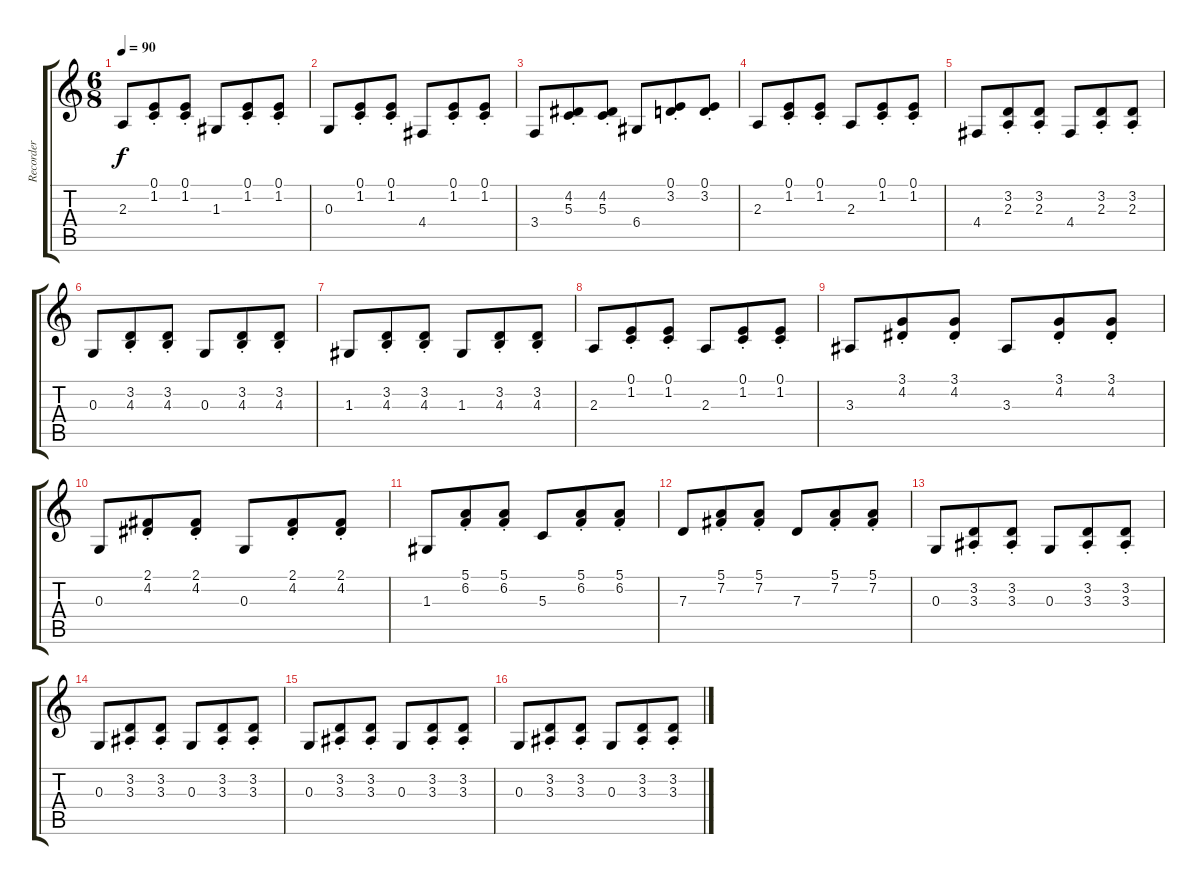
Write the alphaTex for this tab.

\track ("Recorder" "Recorder") {instrument recorder}
\staff {score tabs}
\tuning (E4 B3 G3 D3 A2 E2) {hide}
\ts (6 8)
\tempo 90
\clef g2
\ks c
2.3.8{dy f} (0.1{st} 1.2{st}).8 (0.1{st} 1.2{st}).8 1.3.8 (0.1{st} 1.2{st}).8 (0.1{st} 1.2{st}).8 |
0.3.8 (0.1{st} 1.2{st}).8 (0.1{st} 1.2{st}).8 4.4.8 (0.1{st} 1.2{st}).8 (0.1{st} 1.2{st}).8 |
3.4.8 (4.2{st} 5.3{st}).8 (4.2{st} 5.3{st}).8 6.4.8 (0.1{st} 3.2{st}).8 (0.1{st} 3.2{st}).8 |
2.3.8 (0.1{st} 1.2{st}).8 (0.1{st} 1.2{st}).8 2.3.8 (0.1{st} 1.2{st}).8 (0.1{st} 1.2{st}).8 |
4.4.8 (3.2{st} 2.3{st}).8 (3.2{st} 2.3{st}).8 4.4.8 (3.2{st} 2.3{st}).8 (3.2{st} 2.3{st}).8 |
0.3.8 (3.2{st} 4.3{st}).8 (3.2{st} 4.3{st}).8 0.3.8 (3.2{st} 4.3{st}).8 (3.2{st} 4.3{st}).8 |
1.3.8 (3.2{st} 4.3{st}).8 (3.2{st} 4.3{st}).8 1.3.8 (3.2{st} 4.3{st}).8 (3.2{st} 4.3{st}).8 |
2.3.8 (0.1{st} 1.2{st}).8 (0.1{st} 1.2{st}).8 2.3.8 (0.1{st} 1.2{st}).8 (0.1{st} 1.2{st}).8 |
3.3.8 (3.1{st} 4.2{st}).8 (3.1{st} 4.2{st}).8 3.3.8 (3.1{st} 4.2{st}).8 (3.1{st} 4.2{st}).8 |
0.3.8 (2.1{st} 4.2{st}).8 (2.1{st} 4.2{st}).8 0.3.8 (2.1{st} 4.2{st}).8 (2.1{st} 4.2{st}).8 |
1.3.8 (5.1{st} 6.2{st}).8 (5.1{st} 6.2{st}).8 5.3.8 (5.1{st} 6.2{st}).8 (5.1{st} 6.2{st}).8 |
7.3.8 (5.1{st} 7.2{st}).8 (5.1{st} 7.2{st}).8 7.3.8 (5.1{st} 7.2{st}).8 (5.1{st} 7.2{st}).8 |
0.3.8 (3.2{st} 3.3{st}).8 (3.2{st} 3.3{st}).8 0.3.8 (3.2{st} 3.3{st}).8 (3.2{st} 3.3{st}).8 |
0.3.8 (3.2{st} 3.3{st}).8 (3.2{st} 3.3{st}).8 0.3.8 (3.2{st} 3.3{st}).8 (3.2{st} 3.3{st}).8 |
0.3.8 (3.2{st} 3.3{st}).8 (3.2{st} 3.3{st}).8 0.3.8 (3.2{st} 3.3{st}).8 (3.2{st} 3.3{st}).8 |
0.3.8 (3.2{st} 3.3{st}).8 (3.2{st} 3.3{st}).8 0.3.8 (3.2{st} 3.3{st}).8 (3.2{st} 3.3{st}).8
